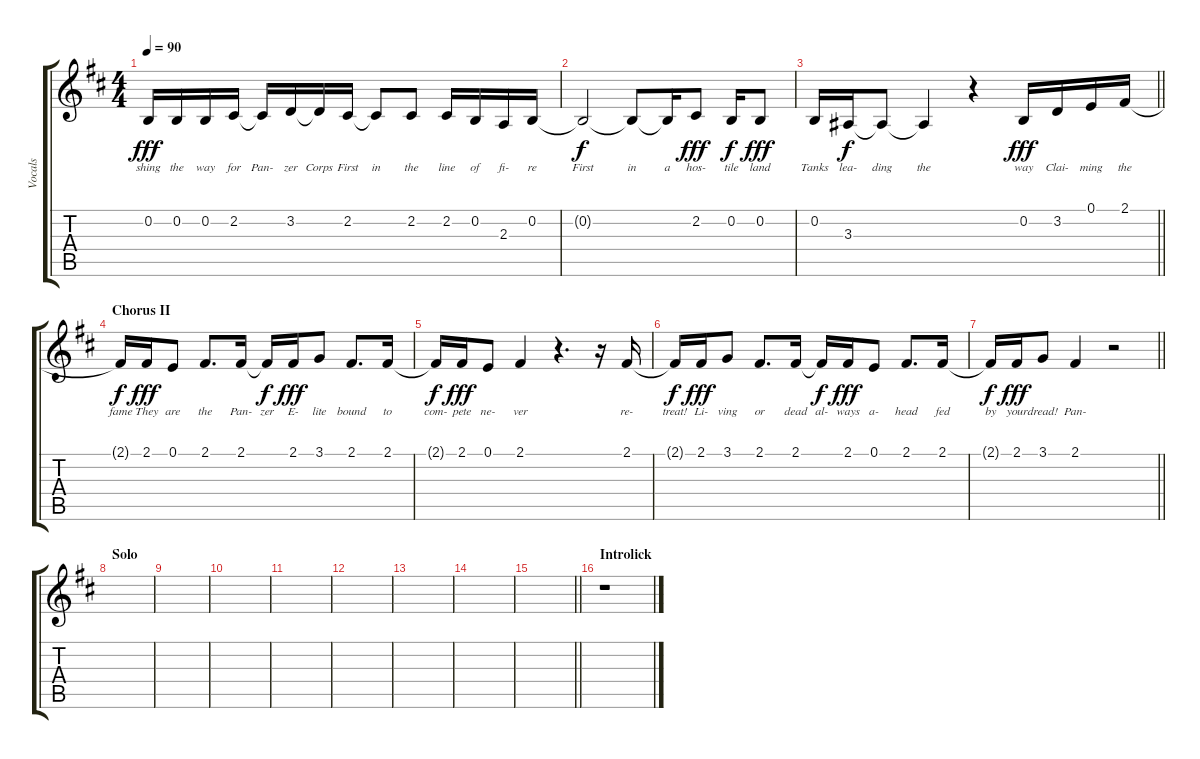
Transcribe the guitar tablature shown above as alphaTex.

\track ("Vocals" "Vocals") {instrument tenorsax}
\staff {score tabs}
\tuning (E4 B3 G3 D3 A2 E2) {hide}
\ts (4 4)
\tempo 90
\clef g2
\ks bminor
0.2.16{lyrics (0 "shing") lyrics (1 "") lyrics (2 "") lyrics (3 "") lyrics (4 "") dy fff} 0.2.16{lyrics (0 "the") lyrics (1 "") lyrics (2 "") lyrics (3 "") lyrics (4 "")} 0.2.16{lyrics (0 "way") lyrics (1 "") lyrics (2 "") lyrics (3 "") lyrics (4 "")} 2.2.16{lyrics (0 "for") lyrics (1 "") lyrics (2 "") lyrics (3 "") lyrics (4 "")} 2.2{t}.16{lyrics (0 "Pan-") lyrics (1 "") lyrics (2 "") lyrics (3 "") lyrics (4 "")} 3.2.16{lyrics (0 "zer") lyrics (1 "") lyrics (2 "") lyrics (3 "") lyrics (4 "")} 3.2{t}.16{lyrics (0 "Corps") lyrics (1 "") lyrics (2 "") lyrics (3 "") lyrics (4 "")} 2.2.16{lyrics (0 "First") lyrics (1 "") lyrics (2 "") lyrics (3 "") lyrics (4 "")} 2.2{t}.8{lyrics (0 "in") lyrics (1 "") lyrics (2 "") lyrics (3 "") lyrics (4 "")} 2.2.8{lyrics (0 "the") lyrics (1 "") lyrics (2 "") lyrics (3 "") lyrics (4 "")} 2.2.16{lyrics (0 "line") lyrics (1 "") lyrics (2 "") lyrics (3 "") lyrics (4 "")} 0.2.16{lyrics (0 "of") lyrics (1 "") lyrics (2 "") lyrics (3 "") lyrics (4 "")} 2.3.16{lyrics (0 "fi-") lyrics (1 "") lyrics (2 "") lyrics (3 "") lyrics (4 "")} 0.2.16{lyrics (0 "re") lyrics (1 "") lyrics (2 "") lyrics (3 "") lyrics (4 "")} |
0.2{t}.2{lyrics (0 "First") lyrics (1 "") lyrics (2 "") lyrics (3 "") lyrics (4 "") dy f} 0.2{t}.8{lyrics (0 "in") lyrics (1 "") lyrics (2 "") lyrics (3 "") lyrics (4 "")} 0.2{t}.16{lyrics (0 "a") lyrics (1 "") lyrics (2 "") lyrics (3 "") lyrics (4 "")} 2.2.8{lyrics (0 "hos-") lyrics (1 "") lyrics (2 "") lyrics (3 "") lyrics (4 "") dy fff} 0.2.16{lyrics (0 "tile") lyrics (1 "") lyrics (2 "") lyrics (3 "") lyrics (4 "") dy f} 0.2.8{lyrics (0 "land") lyrics (1 "") lyrics (2 "") lyrics (3 "") lyrics (4 "") dy fff} |
\barLineRight lightlight
0.2.16{lyrics (0 "Tanks") lyrics (1 "") lyrics (2 "") lyrics (3 "") lyrics (4 "")} 3.3.16{lyrics (0 "lea-") lyrics (1 "") lyrics (2 "") lyrics (3 "") lyrics (4 "") dy f} 3.3{t}.8{lyrics (0 "ding") lyrics (1 "") lyrics (2 "") lyrics (3 "") lyrics (4 "")} 3.3{t}.4{lyrics (0 "the") lyrics (1 "") lyrics (2 "") lyrics (3 "") lyrics (4 "")} r.4 0.2.16{lyrics (0 "way") lyrics (1 "") lyrics (2 "") lyrics (3 "") lyrics (4 "") dy fff} 3.2.16{lyrics (0 "Clai-") lyrics (1 "") lyrics (2 "") lyrics (3 "") lyrics (4 "")} 0.1.16{lyrics (0 "ming") lyrics (1 "") lyrics (2 "") lyrics (3 "") lyrics (4 "")} 2.1.16{lyrics (0 "the") lyrics (1 "") lyrics (2 "") lyrics (3 "") lyrics (4 "")} |
\section ("" "Chorus II")
2.1{t}.16{lyrics (0 "fame") lyrics (1 "") lyrics (2 "") lyrics (3 "") lyrics (4 "") dy f} 2.1.16{lyrics (0 "They") lyrics (1 "") lyrics (2 "") lyrics (3 "") lyrics (4 "") dy fff} 0.1.8{lyrics (0 "are") lyrics (1 "") lyrics (2 "") lyrics (3 "") lyrics (4 "")} 2.1.8{d lyrics (0 "the") lyrics (1 "") lyrics (2 "") lyrics (3 "") lyrics (4 "")} 2.1.16{lyrics (0 "Pan-") lyrics (1 "") lyrics (2 "") lyrics (3 "") lyrics (4 "")} 2.1{t}.16{lyrics (0 "zer") lyrics (1 "") lyrics (2 "") lyrics (3 "") lyrics (4 "") dy f} 2.1.16{lyrics (0 "E-") lyrics (1 "") lyrics (2 "") lyrics (3 "") lyrics (4 "") dy fff} 3.1.8{lyrics (0 "lite") lyrics (1 "") lyrics (2 "") lyrics (3 "") lyrics (4 "")} 2.1.8{d lyrics (0 "bound") lyrics (1 "") lyrics (2 "") lyrics (3 "") lyrics (4 "")} 2.1.16{lyrics (0 "to") lyrics (1 "") lyrics (2 "") lyrics (3 "") lyrics (4 "")} |
2.1{t}.16{lyrics (0 "com-") lyrics (1 "") lyrics (2 "") lyrics (3 "") lyrics (4 "") dy f} 2.1.16{lyrics (0 "pete") lyrics (1 "") lyrics (2 "") lyrics (3 "") lyrics (4 "") dy fff} 0.1.8{lyrics (0 "ne-") lyrics (1 "") lyrics (2 "") lyrics (3 "") lyrics (4 "")} 2.1.4{lyrics (0 "ver") lyrics (1 "") lyrics (2 "") lyrics (3 "") lyrics (4 "")} r.4{d} r.16 2.1.16{lyrics (0 "re-") lyrics (1 "") lyrics (2 "") lyrics (3 "") lyrics (4 "")} |
2.1{t}.16{lyrics (0 "treat!") lyrics (1 "") lyrics (2 "") lyrics (3 "") lyrics (4 "") dy f} 2.1.16{lyrics (0 "Li-") lyrics (1 "") lyrics (2 "") lyrics (3 "") lyrics (4 "") dy fff} 3.1.8{lyrics (0 "ving") lyrics (1 "") lyrics (2 "") lyrics (3 "") lyrics (4 "")} 2.1.8{d lyrics (0 "or") lyrics (1 "") lyrics (2 "") lyrics (3 "") lyrics (4 "")} 2.1.16{lyrics (0 "dead") lyrics (1 "") lyrics (2 "") lyrics (3 "") lyrics (4 "")} 2.1{t}.16{lyrics (0 "al-") lyrics (1 "") lyrics (2 "") lyrics (3 "") lyrics (4 "") dy f} 2.1.16{lyrics (0 "ways") lyrics (1 "") lyrics (2 "") lyrics (3 "") lyrics (4 "") dy fff} 0.1.8{lyrics (0 "a-") lyrics (1 "") lyrics (2 "") lyrics (3 "") lyrics (4 "")} 2.1.8{d lyrics (0 "head") lyrics (1 "") lyrics (2 "") lyrics (3 "") lyrics (4 "")} 2.1.16{lyrics (0 "fed") lyrics (1 "") lyrics (2 "") lyrics (3 "") lyrics (4 "")} |
\barLineRight lightlight
2.1{t}.16{lyrics (0 "by") lyrics (1 "") lyrics (2 "") lyrics (3 "") lyrics (4 "") dy f} 2.1.16{lyrics (0 "your") lyrics (1 "") lyrics (2 "") lyrics (3 "") lyrics (4 "") dy fff} 3.1.8{lyrics (0 "dread!") lyrics (1 "") lyrics (2 "") lyrics (3 "") lyrics (4 "")} 2.1.4{lyrics (0 "Pan-") lyrics (1 "") lyrics (2 "") lyrics (3 "") lyrics (4 "")} r.2 |
\section ("" "Solo")
|
|
|
|
|
|
|
\barLineRight lightlight
|
\section ("" "Introlick")
r.1
